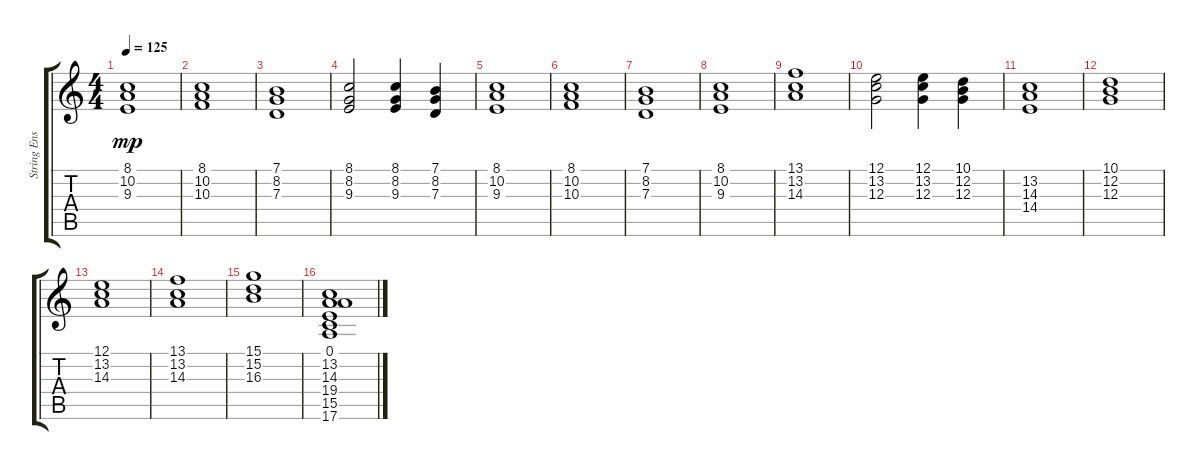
\track ("String Ensemble 1" "String Ens") {instrument stringensemble1}
\staff {score tabs}
\tuning (E4 B3 G3 D3 A2 E2) {hide}
\ts (4 4)
\tempo 125
\clef g2
\ks c
(8.1 10.2 9.3).1{dy mp} |
(8.1 10.2 10.3).1 |
(7.1 8.2 7.3).1 |
(8.1 8.2 9.3).2 (8.1 8.2 9.3).4 (7.1 8.2 7.3).4 |
(8.1 10.2 9.3).1 |
(8.1 10.2 10.3).1 |
(7.1 8.2 7.3).1 |
(8.1 10.2 9.3).1 |
(13.1 13.2 14.3).1 |
(12.1 13.2 12.3).2 (12.1 13.2 12.3).4 (10.1 12.2 12.3).4 |
(13.2 14.3 14.4).1 |
(10.1 12.2 12.3).1 |
(12.1 13.2 14.3).1 |
(13.1 13.2 14.3).1 |
(15.1 15.2 16.3).1 |
(0.1 13.2 14.3 19.4 15.5 17.6).1
